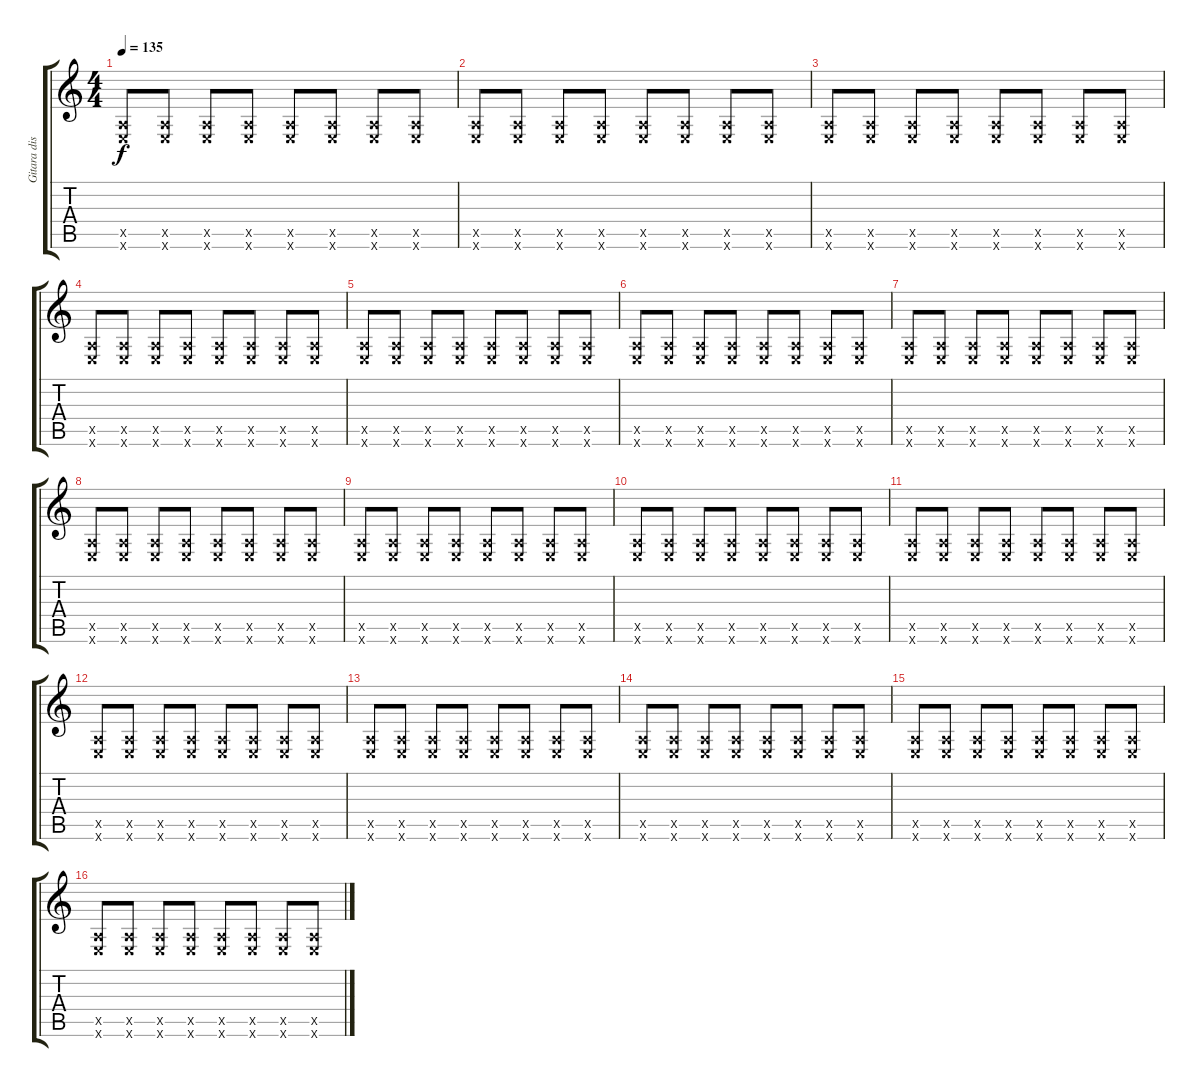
\track ("Gitara disto 1" "Gitara dis") {instrument distortionguitar}
\staff {score tabs}
\tuning (E4 B3 G3 D3 A2 E2) {hide}
\ts (4 4)
\tempo 135
\clef g2
\ks c
(0.5{x} 0.6{x}).8{dy f} (0.5{x} 0.6{x}).8 (0.5{x} 0.6{x}).8 (0.5{x} 0.6{x}).8 (0.5{x} 0.6{x}).8 (0.5{x} 0.6{x}).8 (0.5{x} 0.6{x}).8 (0.5{x} 0.6{x}).8 |
(0.5{x} 0.6{x}).8 (0.5{x} 0.6{x}).8 (0.5{x} 0.6{x}).8 (0.5{x} 0.6{x}).8 (0.5{x} 0.6{x}).8 (0.5{x} 0.6{x}).8 (0.5{x} 0.6{x}).8 (0.5{x} 0.6{x}).8 |
(0.5{x} 0.6{x}).8 (0.5{x} 0.6{x}).8 (0.5{x} 0.6{x}).8 (0.5{x} 0.6{x}).8 (0.5{x} 0.6{x}).8 (0.5{x} 0.6{x}).8 (0.5{x} 0.6{x}).8 (0.5{x} 0.6{x}).8 |
(0.5{x} 0.6{x}).8 (0.5{x} 0.6{x}).8 (0.5{x} 0.6{x}).8 (0.5{x} 0.6{x}).8 (0.5{x} 0.6{x}).8 (0.5{x} 0.6{x}).8 (0.5{x} 0.6{x}).8 (0.5{x} 0.6{x}).8 |
(0.5{x} 0.6{x}).8 (0.5{x} 0.6{x}).8 (0.5{x} 0.6{x}).8 (0.5{x} 0.6{x}).8 (0.5{x} 0.6{x}).8 (0.5{x} 0.6{x}).8 (0.5{x} 0.6{x}).8 (0.5{x} 0.6{x}).8 |
(0.5{x} 0.6{x}).8 (0.5{x} 0.6{x}).8 (0.5{x} 0.6{x}).8 (0.5{x} 0.6{x}).8 (0.5{x} 0.6{x}).8 (0.5{x} 0.6{x}).8 (0.5{x} 0.6{x}).8 (0.5{x} 0.6{x}).8 |
(0.5{x} 0.6{x}).8 (0.5{x} 0.6{x}).8 (0.5{x} 0.6{x}).8 (0.5{x} 0.6{x}).8 (0.5{x} 0.6{x}).8 (0.5{x} 0.6{x}).8 (0.5{x} 0.6{x}).8 (0.5{x} 0.6{x}).8 |
(0.5{x} 0.6{x}).8 (0.5{x} 0.6{x}).8 (0.5{x} 0.6{x}).8 (0.5{x} 0.6{x}).8 (0.5{x} 0.6{x}).8 (0.5{x} 0.6{x}).8 (0.5{x} 0.6{x}).8 (0.5{x} 0.6{x}).8 |
(0.5{x} 0.6{x}).8 (0.5{x} 0.6{x}).8 (0.5{x} 0.6{x}).8 (0.5{x} 0.6{x}).8 (0.5{x} 0.6{x}).8 (0.5{x} 0.6{x}).8 (0.5{x} 0.6{x}).8 (0.5{x} 0.6{x}).8 |
(0.5{x} 0.6{x}).8 (0.5{x} 0.6{x}).8 (0.5{x} 0.6{x}).8 (0.5{x} 0.6{x}).8 (0.5{x} 0.6{x}).8 (0.5{x} 0.6{x}).8 (0.5{x} 0.6{x}).8 (0.5{x} 0.6{x}).8 |
(0.5{x} 0.6{x}).8 (0.5{x} 0.6{x}).8 (0.5{x} 0.6{x}).8 (0.5{x} 0.6{x}).8 (0.5{x} 0.6{x}).8 (0.5{x} 0.6{x}).8 (0.5{x} 0.6{x}).8 (0.5{x} 0.6{x}).8 |
(0.5{x} 0.6{x}).8 (0.5{x} 0.6{x}).8 (0.5{x} 0.6{x}).8 (0.5{x} 0.6{x}).8 (0.5{x} 0.6{x}).8 (0.5{x} 0.6{x}).8 (0.5{x} 0.6{x}).8 (0.5{x} 0.6{x}).8 |
(0.5{x} 0.6{x}).8 (0.5{x} 0.6{x}).8 (0.5{x} 0.6{x}).8 (0.5{x} 0.6{x}).8 (0.5{x} 0.6{x}).8 (0.5{x} 0.6{x}).8 (0.5{x} 0.6{x}).8 (0.5{x} 0.6{x}).8 |
(0.5{x} 0.6{x}).8 (0.5{x} 0.6{x}).8 (0.5{x} 0.6{x}).8 (0.5{x} 0.6{x}).8 (0.5{x} 0.6{x}).8 (0.5{x} 0.6{x}).8 (0.5{x} 0.6{x}).8 (0.5{x} 0.6{x}).8 |
(0.5{x} 0.6{x}).8 (0.5{x} 0.6{x}).8 (0.5{x} 0.6{x}).8 (0.5{x} 0.6{x}).8 (0.5{x} 0.6{x}).8 (0.5{x} 0.6{x}).8 (0.5{x} 0.6{x}).8 (0.5{x} 0.6{x}).8 |
(0.5{x} 0.6{x}).8 (0.5{x} 0.6{x}).8 (0.5{x} 0.6{x}).8 (0.5{x} 0.6{x}).8 (0.5{x} 0.6{x}).8 (0.5{x} 0.6{x}).8 (0.5{x} 0.6{x}).8 (0.5{x} 0.6{x}).8
